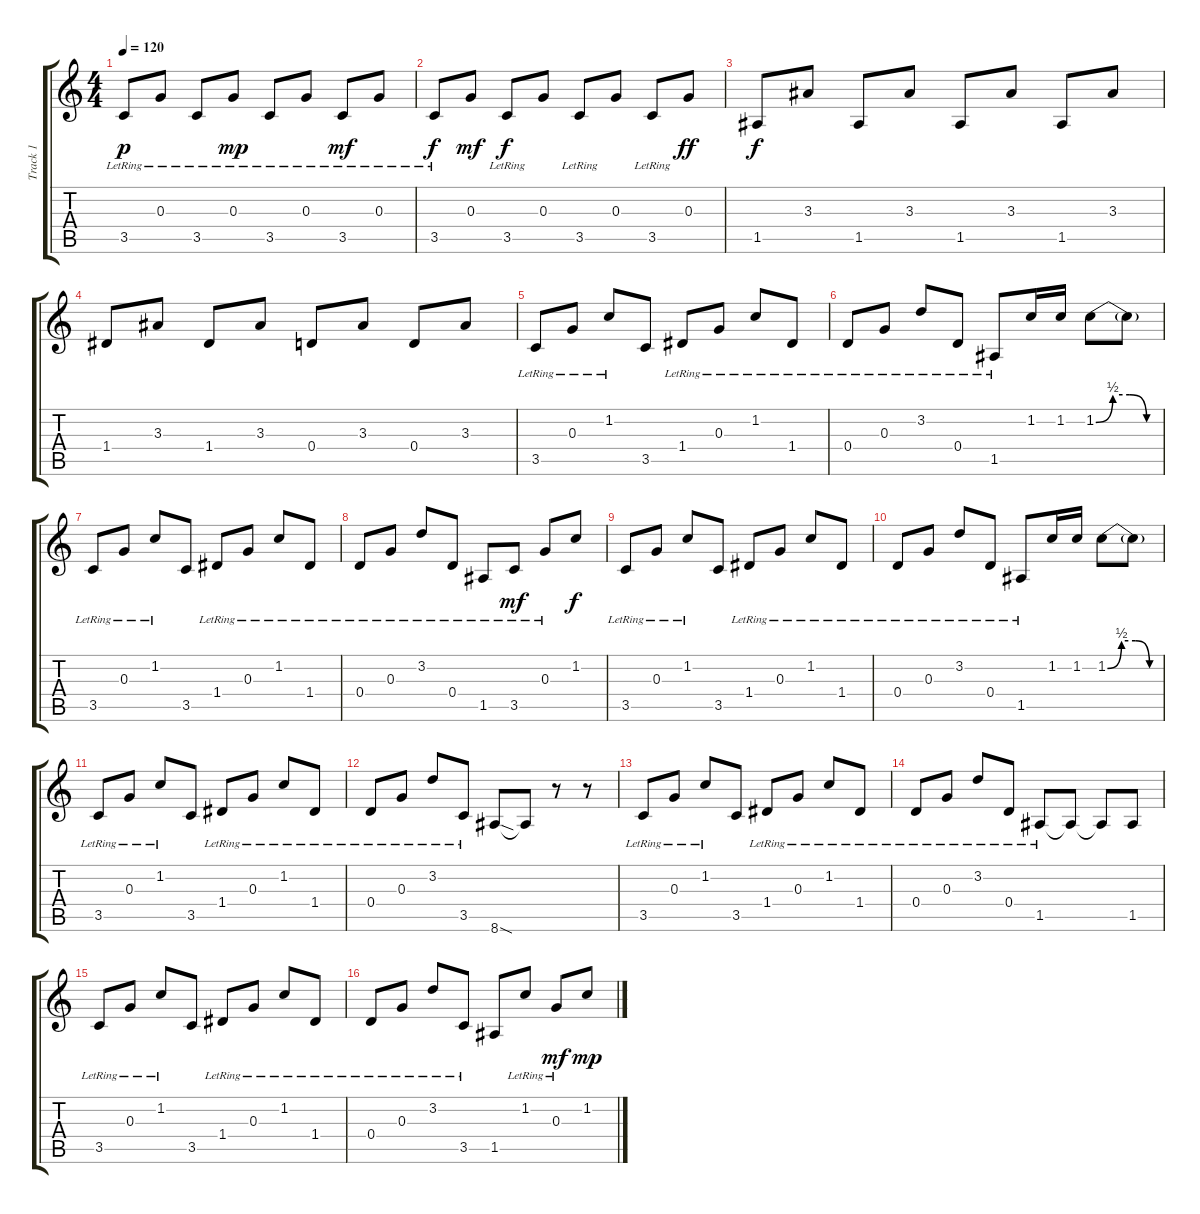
\track ("Track 1" "Track 1") {instrument acousticguitarsteel}
\staff {score tabs}
\tuning (E4 B3 G3 D3 A2 D2) {hide}
\ts (4 4)
\tempo 120
\clef g2
\ks c
3.5{lr}.8{dy p} 0.3{lr}.8 3.5{lr}.8 0.3{lr}.8{dy mp} 3.5{lr}.8 0.3{lr}.8 3.5{lr}.8{dy mf} 0.3{lr}.8 |
3.5{lr}.8{dy f} 0.3.8{dy mf} 3.5{lr}.8{dy f} 0.3.8 3.5{lr}.8 0.3.8 3.5{lr}.8 0.3.8{dy ff} |
1.5.8{dy f} 3.3.8 1.5.8 3.3.8 1.5.8 3.3.8 1.5.8 3.3.8 |
1.4.8 3.3.8 1.4.8 3.3.8 0.4.8 3.3.8 0.4.8 3.3.8 |
3.5{lr}.8 0.3{lr}.8 1.2{lr}.8 3.5.8 1.4{lr}.8 0.3{lr}.8 1.2{lr}.8 1.4{lr}.8 |
0.4{lr}.8 0.3{lr}.8 3.2{lr}.8 0.4{lr}.8 1.5{lr}.8 1.2.16 1.2.16 1.2{be (custom 0 0 15 2 30 2 45 0 60 0)}.8 1.2{t}.8 |
3.5{lr}.8 0.3{lr}.8 1.2{lr}.8 3.5.8 1.4{lr}.8 0.3{lr}.8 1.2{lr}.8 1.4{lr}.8 |
0.4{lr}.8 0.3{lr}.8 3.2{lr}.8 0.4{lr}.8 1.5{lr}.8 3.5{lr}.8{dy mf} 0.3{lr}.8 1.2.8{dy f} |
3.5{lr}.8 0.3{lr}.8 1.2{lr}.8 3.5.8 1.4{lr}.8 0.3{lr}.8 1.2{lr}.8 1.4{lr}.8 |
0.4{lr}.8 0.3{lr}.8 3.2{lr}.8 0.4{lr}.8 1.5{lr}.8 1.2.16 1.2.16 1.2{be (custom 0 0 15 2 30 2 45 0 60 0)}.8 1.2{t}.8 |
3.5{lr}.8 0.3{lr}.8 1.2{lr}.8 3.5.8 1.4{lr}.8 0.3{lr}.8 1.2{lr}.8 1.4{lr}.8 |
0.4{lr}.8 0.3{lr}.8 3.2{lr}.8 3.5{lr}.8 8.6{sod}.8 8.6{t}.8 r.8 r.8 |
3.5{lr}.8 0.3{lr}.8 1.2{lr}.8 3.5.8 1.4{lr}.8 0.3{lr}.8 1.2{lr}.8 1.4{lr}.8 |
0.4{lr}.8 0.3{lr}.8 3.2{lr}.8 0.4{lr}.8 1.5{lr}.8 1.5{t}.8 1.5{t}.8 1.5.8 |
3.5{lr}.8 0.3{lr}.8 1.2{lr}.8 3.5.8 1.4{lr}.8 0.3{lr}.8 1.2{lr}.8 1.4{lr}.8 |
0.4{lr}.8 0.3{lr}.8 3.2{lr}.8 3.5{lr}.8 1.5.8 1.2{lr}.8 0.3{lr}.8{dy mf} 1.2.8{dy mp}
